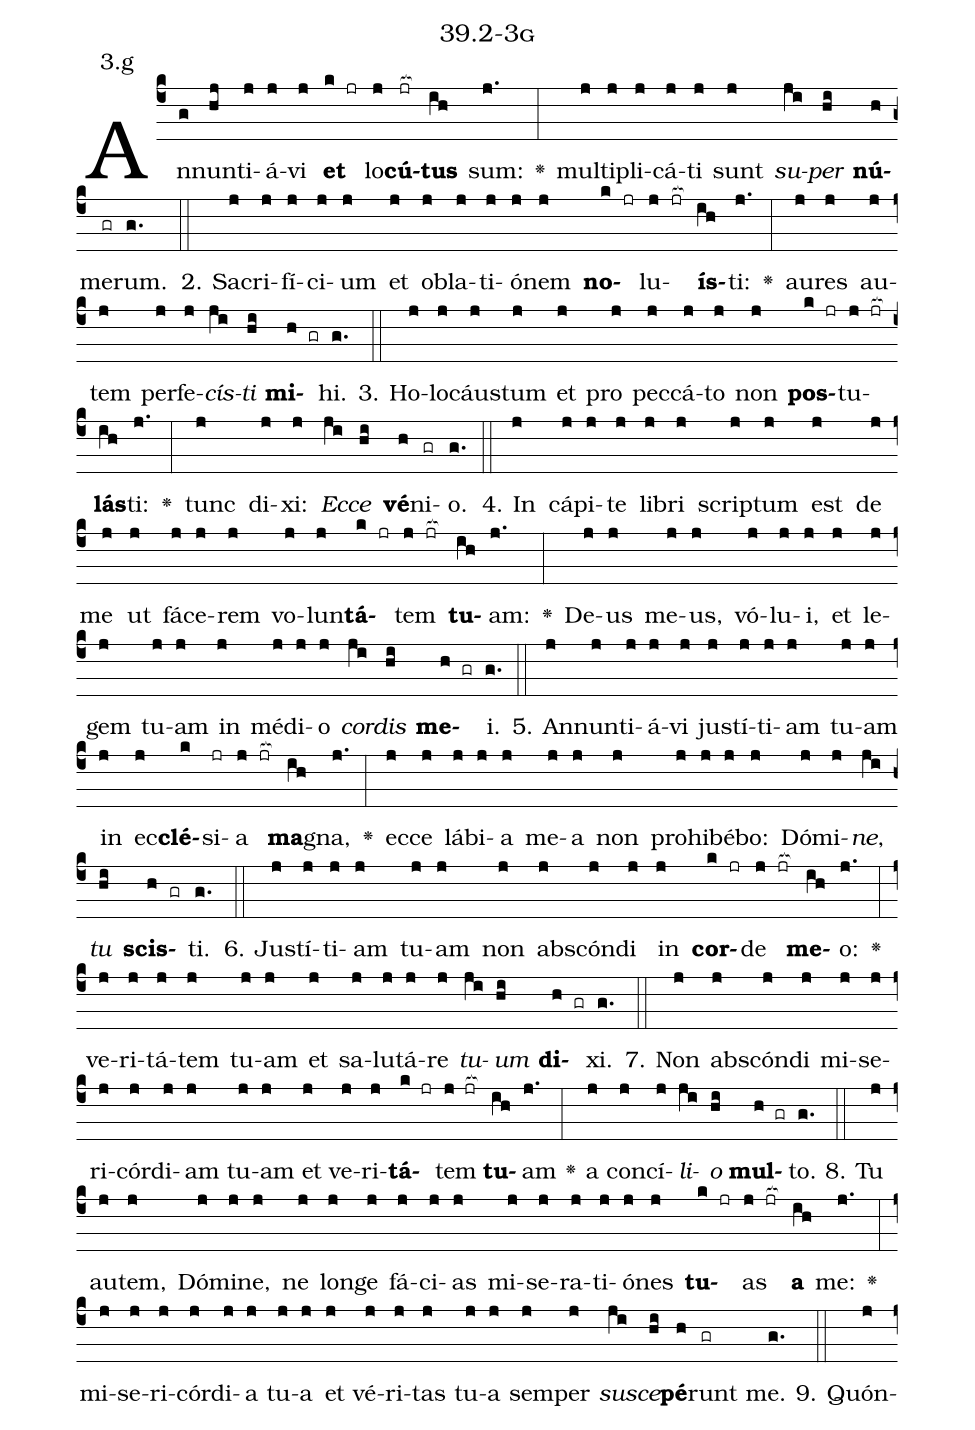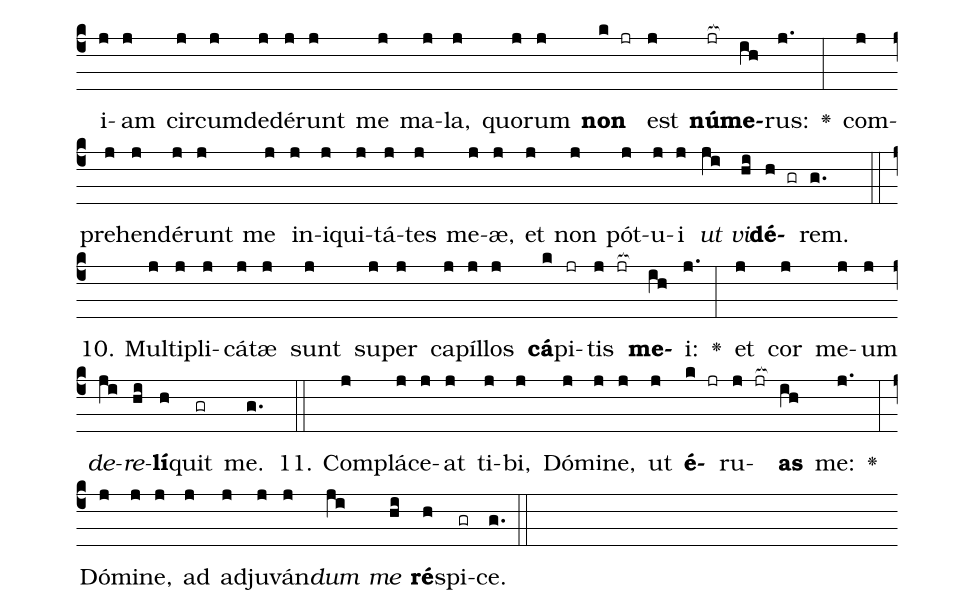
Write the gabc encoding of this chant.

name: 39.2-3g;
annotation: 3.g;
%%
(c4)An(g)nun(hj)ti(j)á(j)vi(j) <b>et</b>(k jr) lo(j)<b>cú</b>(jr[ocb:1{])<b>tus</b>(ih[ocb:0}]) sum:(j.) <v>\greheightstar</v>(:) mul(j)ti(j)pli(j)cá(j)ti(j) sunt(j) <i>su</i>(ji)<i>per</i>(hi) <b>nú</b>(h)me(gr)rum.(g.) (::)
2. Sa(j)cri(j)fí(j)ci(j)um(j) et(j) ob(j)la(j)ti(j)ó(j)nem(j) <b>no</b>(k jr)lu(j jr[ocb:1{])<b>ís</b>(ih[ocb:0}])ti:(j.) <v>\greheightstar</v>(:) au(j)res(j) au(j)tem(j) per(j)fe(j)<i>cís</i>(ji)<i>ti</i>(hi) <b>mi</b>(h gr)hi.(g.) (::)
3. Ho(j)lo(j)cáus(j)tum(j) et(j) pro(j) pec(j)cá(j)to(j) non(j) <b>pos</b>(k jr)tu(j jr[ocb:1{])<b>lás</b>(ih[ocb:0}])ti:(j.) <v>\greheightstar</v>(:) tunc(j) di(j)xi:(j) <i>Ec</i>(ji)<i>ce</i>(hi) <b>vé</b>(h)ni(gr)o.(g.) (::)
4. In(j) cá(j)pi(j)te(j) li(j)bri(j) scrip(j)tum(j) est(j) de(j) me(j) ut(j) fá(j)ce(j)rem(j) vo(j)lun(j)<b>tá</b>(k jr)tem(j jr[ocb:1{]) <b>tu</b>(ih[ocb:0}])am:(j.) <v>\greheightstar</v>(:) De(j)us(j) me(j)us,(j) vó(j)lu(j)i,(j) et(j) le(j)gem(j) tu(j)am(j) in(j) mé(j)di(j)o(j) <i>cor</i>(ji)<i>dis</i>(hi) <b>me</b>(h gr)i.(g.) (::)
5. An(j)nun(j)ti(j)á(j)vi(j) jus(j)tí(j)ti(j)am(j) tu(j)am(j) in(j) ec(j)<b>clé</b>(k)si(jr)a(j jr[ocb:1{]) <b>ma</b>(ih[ocb:0}])gna,(j.) <v>\greheightstar</v>(:) ec(j)ce(j) lá(j)bi(j)a(j) me(j)a(j) non(j) pro(j)hi(j)bé(j)bo:(j) Dó(j)mi(j)<i>ne</i>,(ji) <i>tu</i>(hi) <b>scis</b>(h gr)ti.(g.) (::)
6. Jus(j)tí(j)ti(j)am(j) tu(j)am(j) non(j) abs(j)cón(j)di(j) in(j) <b>cor</b>(k jr)de(j jr[ocb:1{]) <b>me</b>(ih[ocb:0}])o:(j.) <v>\greheightstar</v>(:) ve(j)ri(j)tá(j)tem(j) tu(j)am(j) et(j) sa(j)lu(j)tá(j)re(j) <i>tu</i>(ji)<i>um</i>(hi) <b>di</b>(h gr)xi.(g.) (::)
7. Non(j) abs(j)cón(j)di(j) mi(j)se(j)ri(j)cór(j)di(j)am(j) tu(j)am(j) et(j) ve(j)ri(j)<b>tá</b>(k jr)tem(j jr[ocb:1{]) <b>tu</b>(ih[ocb:0}])am(j.) <v>\greheightstar</v>(:) a(j) con(j)cí(j)<i>li</i>(ji)<i>o</i>(hi) <b>mul</b>(h gr)to.(g.) (::)
8. Tu(j) au(j)tem,(j) Dó(j)mi(j)ne,(j) ne(j) lon(j)ge(j) fá(j)ci(j)as(j) mi(j)se(j)ra(j)ti(j)ó(j)nes(j) <b>tu</b>(k jr)as(j jr[ocb:1{]) <b>a</b>(ih[ocb:0}]) me:(j.) <v>\greheightstar</v>(:) mi(j)se(j)ri(j)cór(j)di(j)a(j) tu(j)a(j) et(j) vé(j)ri(j)tas(j) tu(j)a(j) sem(j)per(j) <i>su</i>(ji)<i>sce</i>(hi)<b>pé</b>(h)runt(gr) me.(g.) (::)
9. Quón(j)i(j)am(j) cir(j)cum(j)de(j)dé(j)runt(j) me(j) ma(j)la,(j) quo(j)rum(j) <b>non</b>(k jr) est(j) <b>nú</b>(jr[ocb:1{])<b>me</b>(ih[ocb:0}])rus:(j.) <v>\greheightstar</v>(:) com(j)pre(j)hen(j)dé(j)runt(j) me(j) in(j)i(j)qui(j)tá(j)tes(j) me(j)æ,(j) et(j) non(j) pót(j)u(j)i(j) <i>ut</i>(ji) <i>vi</i>(hi)<b>dé</b>(h gr)rem.(g.) (::)
10. Mul(j)ti(j)pli(j)cá(j)tæ(j) sunt(j) su(j)per(j) ca(j)píl(j)los(j) <b>cá</b>(k)pi(jr)tis(j jr[ocb:1{]) <b>me</b>(ih[ocb:0}])i:(j.) <v>\greheightstar</v>(:) et(j) cor(j) me(j)um(j) <i>de</i>(ji)<i>re</i>(hi)<b>lí</b>(h)quit(gr) me.(g.) (::)
11. Com(j)plá(j)ce(j)at(j) ti(j)bi,(j) Dó(j)mi(j)ne,(j) ut(j) <b>é</b>(k jr)ru(j jr[ocb:1{])<b>as</b>(ih[ocb:0}]) me:(j.) <v>\greheightstar</v>(:) Dó(j)mi(j)ne,(j) ad(j) ad(j)ju(j)ván(j)<i>dum</i>(ji) <i>me</i>(hi) <b>ré</b>(h)spi(gr)ce.(g.) (::)
